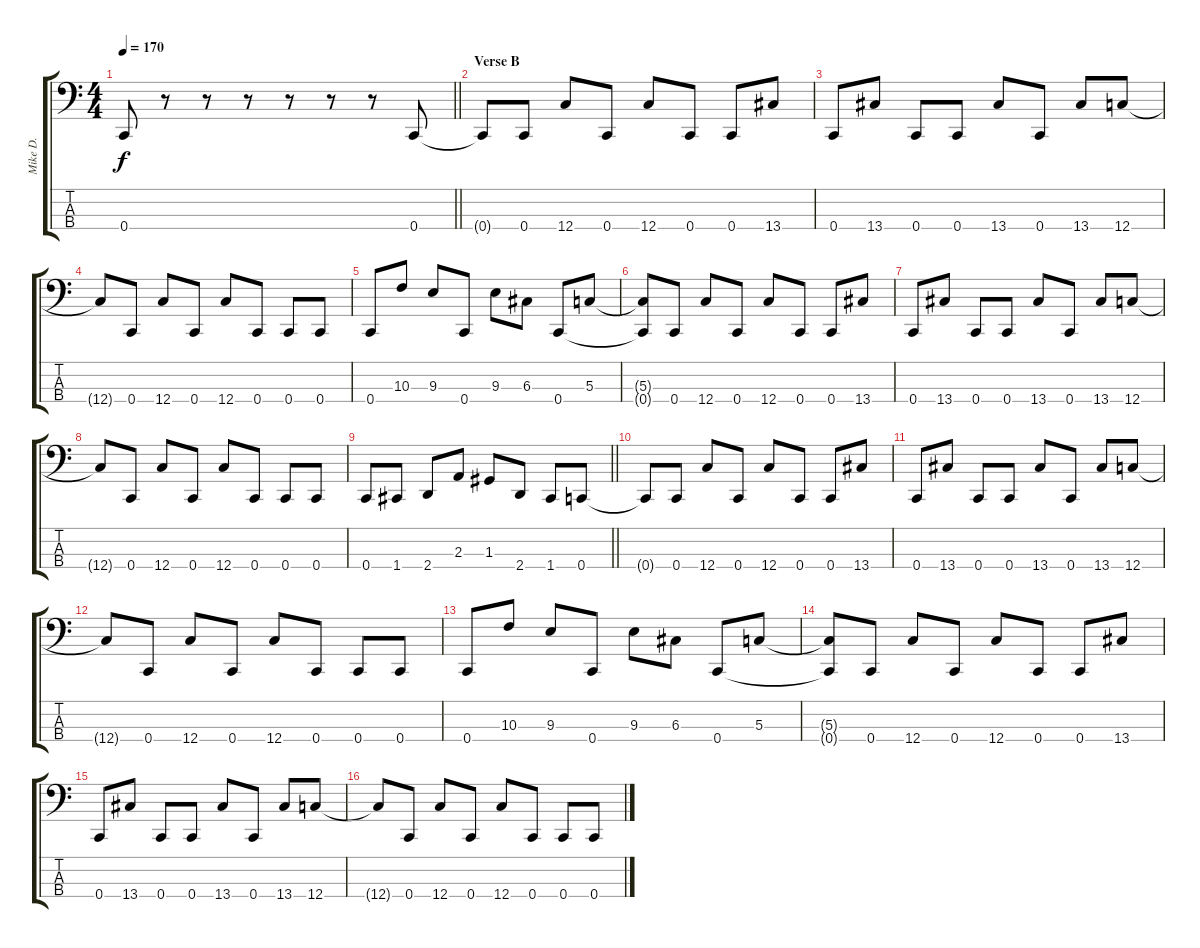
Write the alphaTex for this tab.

\track ("Mike D." "Mike D.") {instrument electricbassfinger}
\staff {score tabs}
\tuning (F2 C2 G1 C1) {hide}
\ts (4 4)
\tempo 170
\clef f4
\barLineRight lightlight
\ks c
0.4.8{dy f} r.8 r.8 r.8 r.8 r.8 r.8 0.4.8 |
\section ("" "Verse B")
0.4{t}.8 0.4.8 12.4.8 0.4.8 12.4.8 0.4.8 0.4.8 13.4.8 |
0.4.8 13.4.8 0.4.8 0.4.8 13.4.8 0.4.8 13.4.8 12.4.8 |
12.4{t}.8 0.4.8 12.4.8 0.4.8 12.4.8 0.4.8 0.4.8 0.4.8 |
0.4.8 10.3.8 9.3.8 0.4.8 9.3.8 6.3.8 0.4.8 5.3.8 |
(5.3{t} 0.4{t}).8 0.4.8 12.4.8 0.4.8 12.4.8 0.4.8 0.4.8 13.4.8 |
0.4.8 13.4.8 0.4.8 0.4.8 13.4.8 0.4.8 13.4.8 12.4.8 |
12.4{t}.8 0.4.8 12.4.8 0.4.8 12.4.8 0.4.8 0.4.8 0.4.8 |
\barLineRight lightlight
0.4.8 1.4.8 2.4.8 2.3.8 1.3.8 2.4.8 1.4.8 0.4.8 |
0.4{t}.8 0.4.8 12.4.8 0.4.8 12.4.8 0.4.8 0.4.8 13.4.8 |
0.4.8 13.4.8 0.4.8 0.4.8 13.4.8 0.4.8 13.4.8 12.4.8 |
12.4{t}.8 0.4.8 12.4.8 0.4.8 12.4.8 0.4.8 0.4.8 0.4.8 |
0.4.8 10.3.8 9.3.8 0.4.8 9.3.8 6.3.8 0.4.8 5.3.8 |
(5.3{t} 0.4{t}).8 0.4.8 12.4.8 0.4.8 12.4.8 0.4.8 0.4.8 13.4.8 |
0.4.8 13.4.8 0.4.8 0.4.8 13.4.8 0.4.8 13.4.8 12.4.8 |
12.4{t}.8 0.4.8 12.4.8 0.4.8 12.4.8 0.4.8 0.4.8 0.4.8
